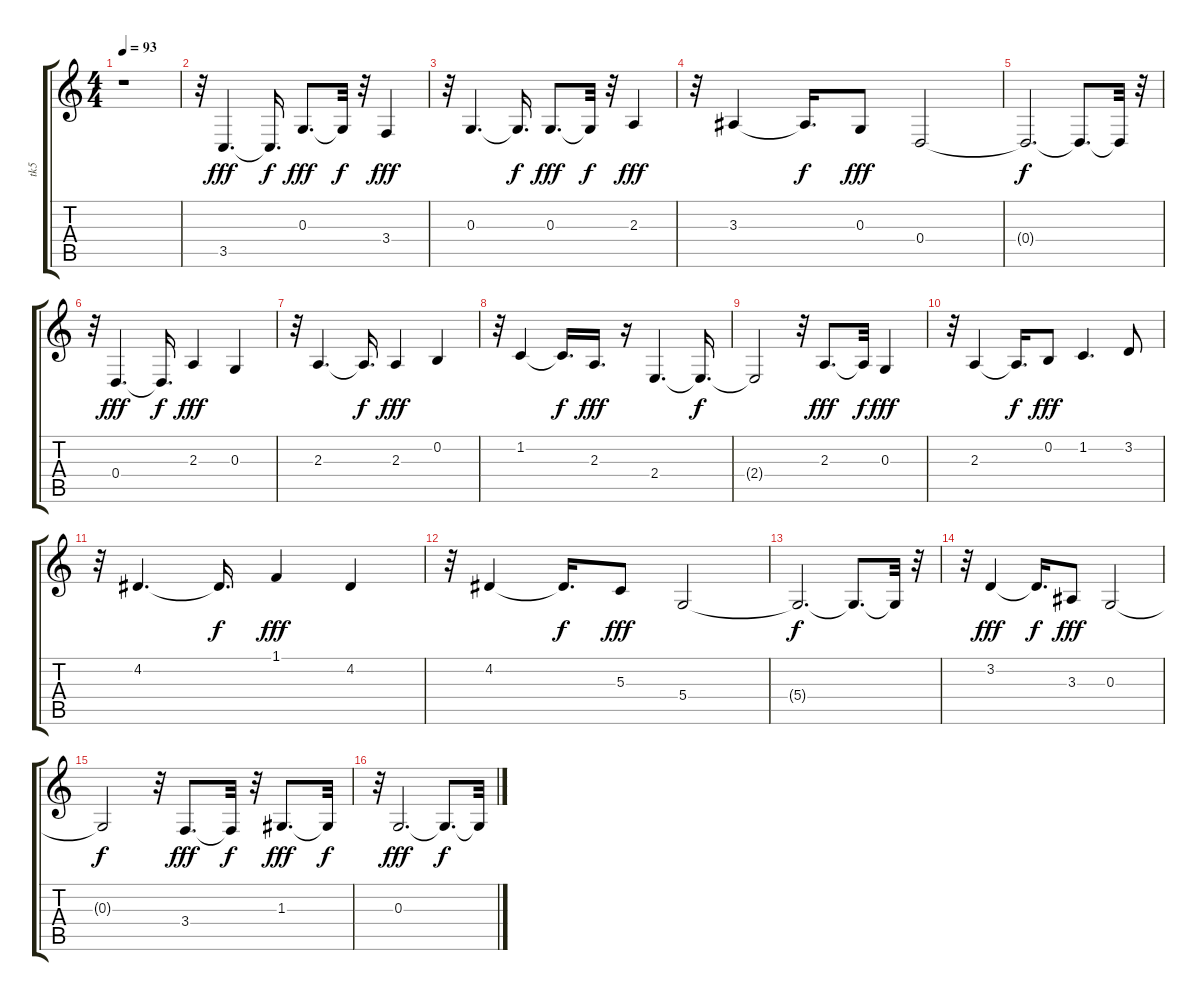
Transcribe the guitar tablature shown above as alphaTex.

\track ("tk5" "tk5") {instrument stringensemble1}
\staff {score tabs}
\tuning (E4 B3 G3 D3 A2 E2) {hide}
\ts (4 4)
\tempo 93
\clef g2
\ks c
r.1{dy f} |
r.32 3.5.4{d dy fff} 3.5{t}.16{d dy f} 0.3.8{d dy fff} 0.3{t}.32{dy f} r.32 3.4.4{dy fff} |
r.32 0.3.4{d} 0.3{t}.16{d dy f} 0.3.8{d dy fff} 0.3{t}.32{dy f} r.32 2.3.4{dy fff} |
r.32 3.3.4 3.3{t}.16{d dy f} 0.3.8{dy fff} 0.4.2 |
0.4{t}.2{d dy f} 0.4{t}.8{d} 0.4{t}.32 r.32 |
r.32 0.4.4{d dy fff} 0.4{t}.16{d dy f} 2.3.4{dy fff} 0.3.4 |
r.32 2.3.4{d} 2.3{t}.16{d dy f} 2.3.4{dy fff} 0.2.4 |
r.32 1.2.4 1.2{t}.16{d dy f} 2.3.16{d dy fff} r.16 2.4.4{d} 2.4{t}.16{d dy f} |
2.4{t}.2 r.32 2.3.8{d dy fff} 2.3{t}.32{dy f} 0.3.4{dy fff} |
r.32 2.3.4 2.3{t}.16{d dy f} 0.2.8{dy fff} 1.2.4{d} 3.2.8 |
r.32 4.2.4{d} 4.2{t}.16{d dy f} 1.1.4{dy fff} 4.2.4 |
r.32 4.2.4 4.2{t}.16{d dy f} 5.3.8{dy fff} 5.4.2 |
5.4{t}.2{d dy f} 5.4{t}.8{d} 5.4{t}.32 r.32 |
r.32 3.2.4{dy fff} 3.2{t}.16{d dy f} 3.3.8{dy fff} 0.3.2 |
0.3{t}.2{dy f} r.32 3.4.8{d dy fff} 3.4{t}.32{dy f} r.32 1.3.8{d dy fff} 1.3{t}.32{dy f} |
r.32 0.3.2{d dy fff} 0.3{t}.8{d dy f} 0.3{t}.32
